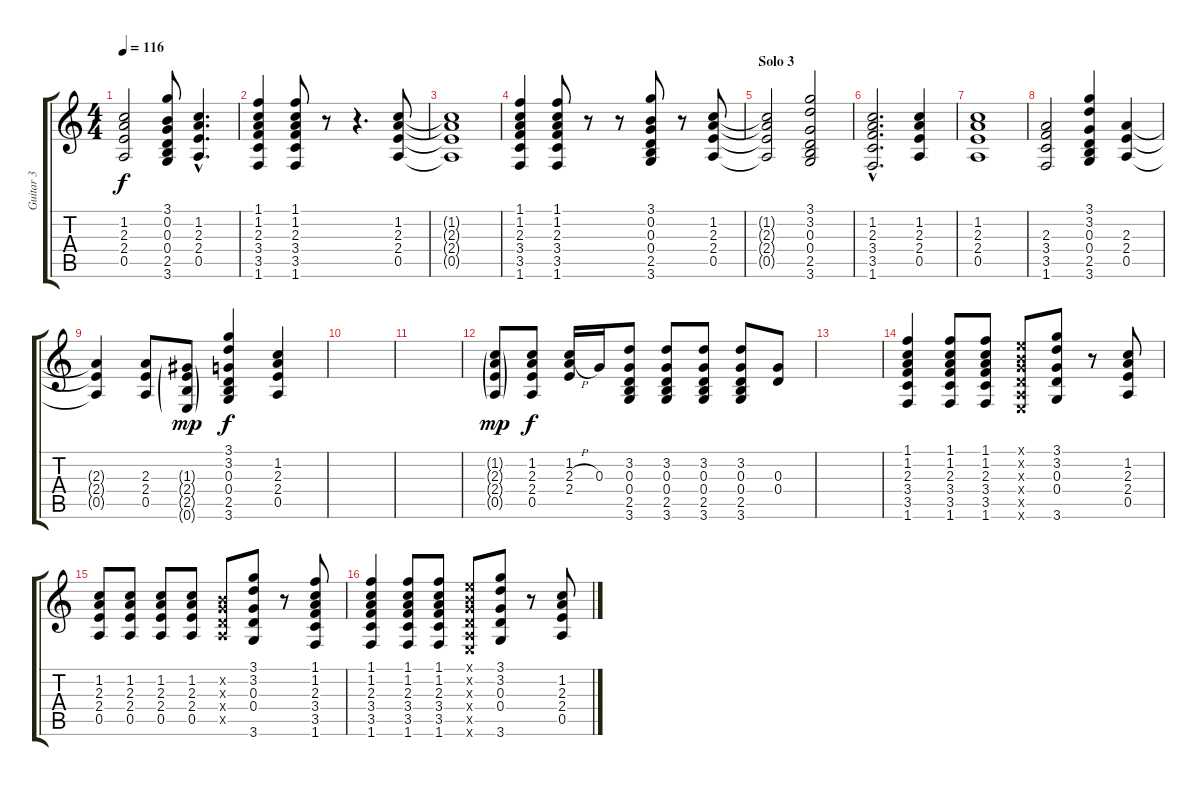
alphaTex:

\track ("Guitar 3" "Guitar 3") {instrument overdrivenguitar}
\staff {score tabs}
\tuning (E4 B3 G3 D3 A2 E2) {hide}
\ts (4 4)
\tempo 116
\clef g2
\ks c
(1.2{t} 2.3{t} 2.4{t} 0.5{t}).2{dy f} (3.1 0.2 0.3 0.4 2.5 3.6).8 (1.2{hac} 2.3{hac} 2.4{hac} 0.5{hac}).4{d} |
(1.1 1.2 2.3 3.4 3.5 1.6).4 (1.1 1.2 2.3 3.4 3.5 1.6).8 r.8 r.4{d} (1.2 2.3 2.4 0.5).8 |
(1.2{t} 2.3{t} 2.4{t} 0.5{t}).1 |
(1.1 1.2 2.3 3.4 3.5 1.6).4 (1.1 1.2 2.3 3.4 3.5 1.6).8 r.8 r.8 (3.1 0.2 0.3 0.4 2.5 3.6).8 r.8 (1.2 2.3 2.4 0.5).8 |
\section ("" "Solo 3")
(1.2{t} 2.3{t} 2.4{t} 0.5{t}).2 (3.1 3.2 0.3 0.4 2.5 3.6).2 |
(1.2{hac} 2.3{hac} 3.4{hac} 3.5{hac} 1.6{hac}).2{d} (1.2 2.3 2.4 0.5).4 |
(1.2 2.3 2.4 0.5).1 |
(2.3 3.4 3.5 1.6).2 (3.1 3.2 0.3 0.4 2.5 3.6).4 (2.3 2.4 0.5).4 |
(2.3{t} 2.4{t} 0.5{t}).4 (2.3 2.4 0.5).8 (1.3{g} 2.4{g} 2.5{g} 0.6{g}).8{dy mp} (3.1 3.2 0.3 0.4 2.5 3.6).4{dy f} (1.2 2.3 2.4 0.5).4 |
|
|
(1.2{g} 2.3{g} 2.4{g} 0.5{g}).8{dy mp} (1.2 2.3 2.4 0.5).8{dy f} (1.2 2.3{h} 2.4).16 0.3.16 (3.2 0.3 0.4 2.5 3.6).8 (3.2 0.3 0.4 2.5 3.6).8 (3.2 0.3 0.4 2.5 3.6).8 (3.2 0.3 0.4 2.5 3.6).8 (0.3 0.4).8 |
|
(1.1 1.2 2.3 3.4 3.5 1.6).4 (1.1 1.2 2.3 3.4 3.5 1.6).8 (1.1 1.2 2.3 3.4 3.5 1.6).8 (0.1{x} 0.2{x} 0.3{x} 0.4{x} 0.5{x} 0.6{x}).8 (3.1 3.2 0.3 0.4 3.6).8 r.8 (1.2 2.3 2.4 0.5).8 |
(1.2 2.3 2.4 0.5).8 (1.2 2.3 2.4 0.5).8 (1.2 2.3 2.4 0.5).8 (1.2 2.3 2.4 0.5).8 (0.2{x} 0.3{x} 0.4{x} 0.5{x}).8 (3.1 3.2 0.3 0.4 3.6).8 r.8 (1.1 1.2 2.3 3.4 3.5 1.6).8 |
(1.1 1.2 2.3 3.4 3.5 1.6).4 (1.1 1.2 2.3 3.4 3.5 1.6).8 (1.1 1.2 2.3 3.4 3.5 1.6).8 (0.1{x} 0.2{x} 0.3{x} 0.4{x} 0.5{x} 0.6{x}).8 (3.1 3.2 0.3 0.4 3.6).8 r.8 (1.2 2.3 2.4 0.5).8
